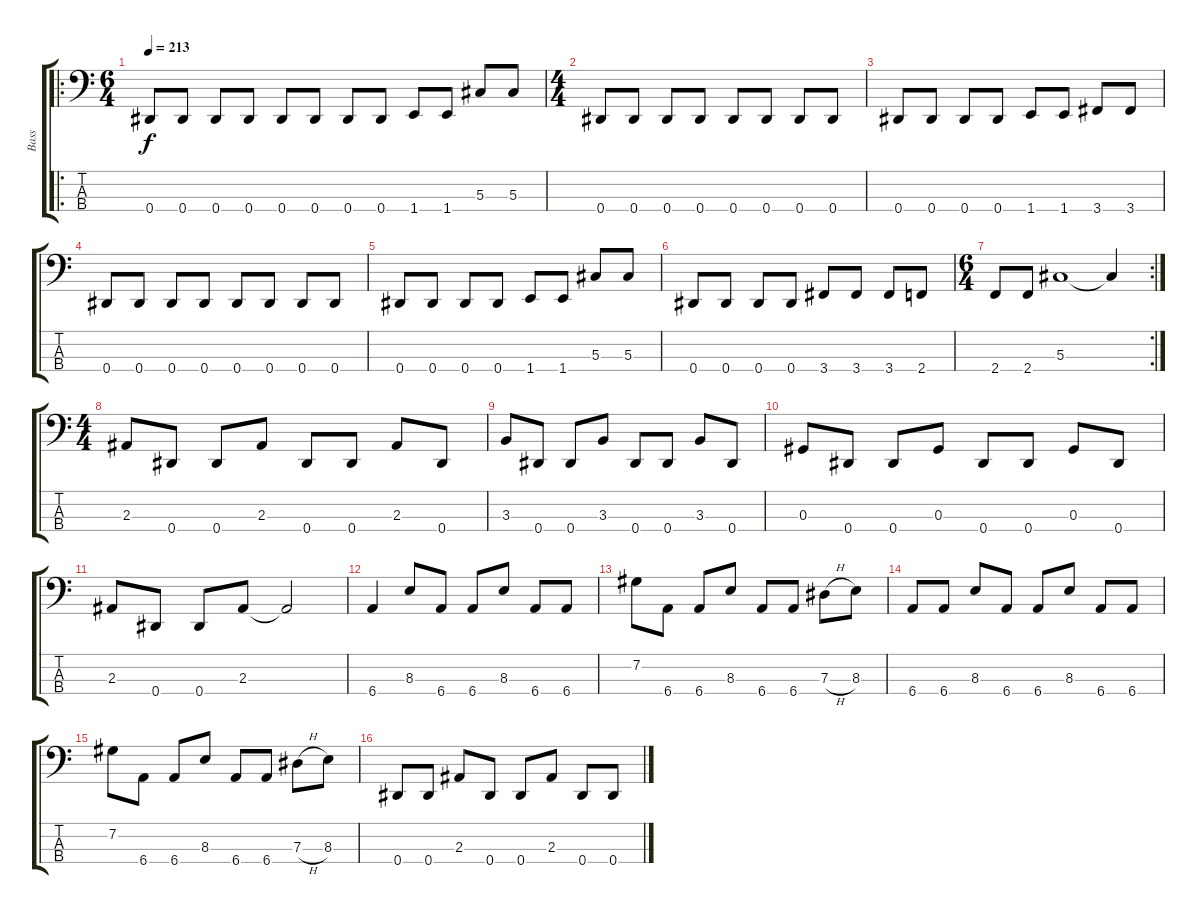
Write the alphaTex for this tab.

\track ("Bass" "Bass") {instrument electricbasspick}
\staff {score tabs}
\tuning (Gb2 Db2 Ab1 Eb1) {hide}
\ro
\ts (6 4)
\tempo 213
\clef f4
\ks c
0.4.8{dy f} 0.4.8 0.4.8 0.4.8 0.4.8 0.4.8 0.4.8 0.4.8 1.4.8 1.4.8 5.3.8 5.3.8 |
\ts (4 4)
0.4.8 0.4.8 0.4.8 0.4.8 0.4.8 0.4.8 0.4.8 0.4.8 |
0.4.8 0.4.8 0.4.8 0.4.8 1.4.8 1.4.8 3.4.8 3.4.8 |
0.4.8 0.4.8 0.4.8 0.4.8 0.4.8 0.4.8 0.4.8 0.4.8 |
0.4.8 0.4.8 0.4.8 0.4.8 1.4.8 1.4.8 5.3.8 5.3.8 |
0.4.8 0.4.8 0.4.8 0.4.8 3.4.8 3.4.8 3.4.8 2.4.8 |
\rc 2
\ts (6 4)
2.4.8 2.4.8 5.3.1 5.3{t}.4 |
\ts (4 4)
2.3.8 0.4.8 0.4.8 2.3.8 0.4.8 0.4.8 2.3.8 0.4.8 |
3.3.8 0.4.8 0.4.8 3.3.8 0.4.8 0.4.8 3.3.8 0.4.8 |
0.3.8 0.4.8 0.4.8 0.3.8 0.4.8 0.4.8 0.3.8 0.4.8 |
2.3.8 0.4.8 0.4.8 2.3.8 2.3{t}.2 |
6.4.4 8.3.8 6.4.8 6.4.8 8.3.8 6.4.8 6.4.8 |
7.2.8 6.4.8 6.4.8 8.3.8 6.4.8 6.4.8 7.3{h}.8 8.3.8 |
6.4.8 6.4.8 8.3.8 6.4.8 6.4.8 8.3.8 6.4.8 6.4.8 |
7.2.8 6.4.8 6.4.8 8.3.8 6.4.8 6.4.8 7.3{h}.8 8.3.8 |
0.4.8 0.4.8 2.3.8 0.4.8 0.4.8 2.3.8 0.4.8 0.4.8
